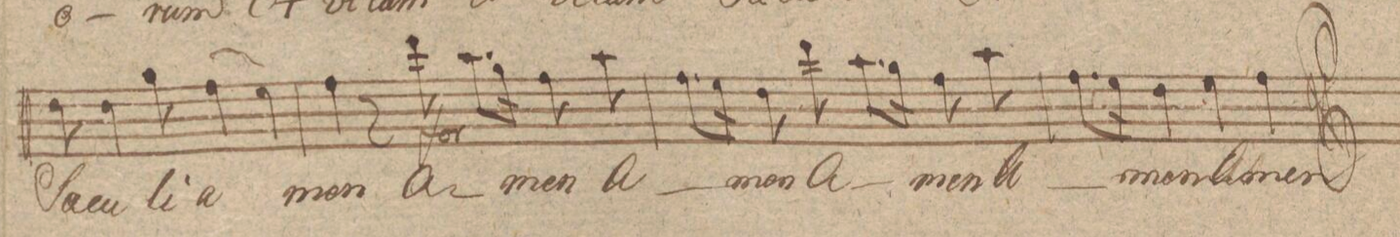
**kern	**text	**dynam
*I"Alto	*	*
*clefC3	*	*
*k[f#c#g#d#]	*	*
*met(c)	*	*
*M4/4	*	*
4e\	Sae-	.
8e\	-cu-	.
8a\	-li	.
(4g#\	a-	.
4f#\)	.	.
=171	=171	=171
4g#\	-men	.
8r	.	.
8ee\	A-	f
8.b\L	.	.
16a\Jk	.	.
8g#\	-men	.
8b\	A-	.
=172	=172	=172
8.g#\L	.	.
16f#\Jk	.	.
8e\	-men	.
8ee\	A-	.
8.b\L	.	.
16a\Jk	.	.
8g#\	-men	.
8b\	A-	.
=173	=173	=173
8.g#\L	.	.
16f#\Jk	.	.
4e\	-men	.
4f#\	A-	.
4g#\	-men	.
==	==	==
*-	*-	*-
